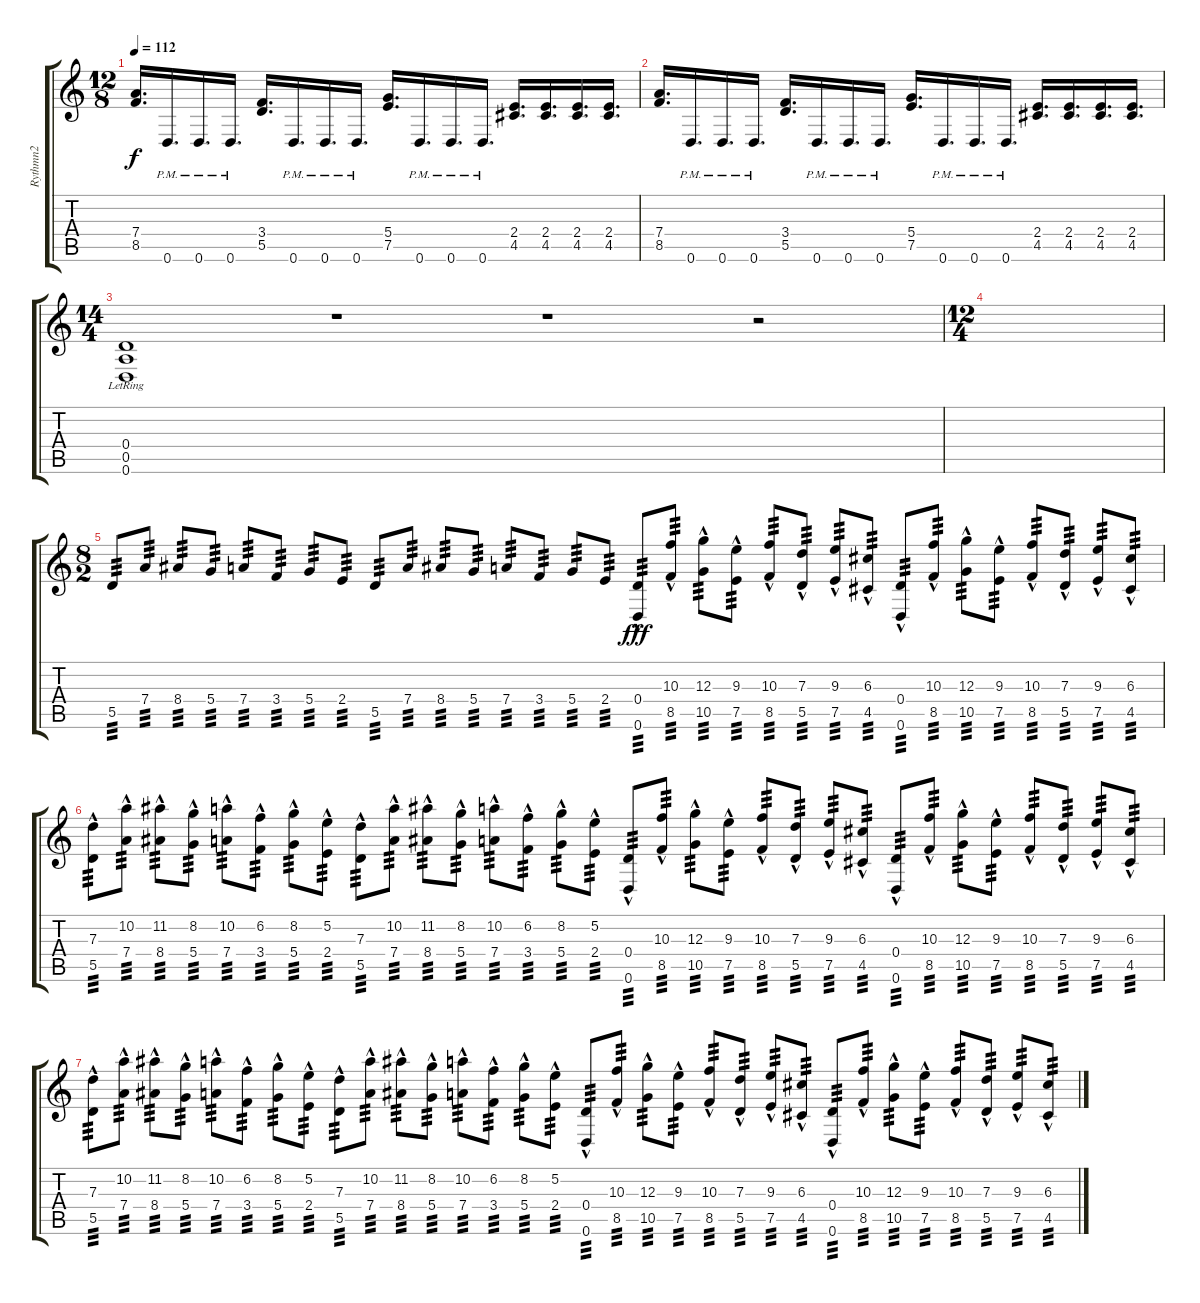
\track ("Rythmn2" "Rythmn2") {instrument distortionguitar}
\staff {score tabs}
\tuning (E4 B3 G3 D3 A2 D2) {hide}
\ts (12 8)
\tempo 112
\clef g2
\ks c
(7.4 8.5).16{d dy f} 0.6{pm}.16{d} 0.6{pm}.16{d} 0.6{pm}.16{d} (3.4 5.5).16{d} 0.6{pm}.16{d} 0.6{pm}.16{d} 0.6{pm}.16{d} (5.4 7.5).16{d} 0.6{pm}.16{d} 0.6{pm}.16{d} 0.6{pm}.16{d} (2.4 4.5).16{d} (2.4 4.5).16{d} (2.4 4.5).16{d} (2.4 4.5).16{d} |
(7.4 8.5).16{d} 0.6{pm}.16{d} 0.6{pm}.16{d} 0.6{pm}.16{d} (3.4 5.5).16{d} 0.6{pm}.16{d} 0.6{pm}.16{d} 0.6{pm}.16{d} (5.4 7.5).16{d} 0.6{pm}.16{d} 0.6{pm}.16{d} 0.6{pm}.16{d} (2.4 4.5).16{d} (2.4 4.5).16{d} (2.4 4.5).16{d} (2.4 4.5).16{d} |
\ts (14 4)
(0.4{lr} 0.5{lr} 0.6{lr}).1 r.1 r.1 r.2 |
\ts (12 4)
|
\ts (8 2)
5.5.8{tp 3} 7.4.8{tp 3} 8.4.8{tp 3} 5.4.8{tp 3} 7.4.8{tp 3} 3.4.8{tp 3} 5.4.8{tp 3} 2.4.8{tp 3} 5.5.8{tp 3} 7.4.8{tp 3} 8.4.8{tp 3} 5.4.8{tp 3} 7.4.8{tp 3} 3.4.8{tp 3} 5.4.8{tp 3} 2.4.8{tp 3} (0.4{hac} 0.6).8{tp 3 dy fff} (10.3{hac} 8.5).8{tp 3} (12.3{hac} 10.5).8{tp 3} (9.3{hac} 7.5).8{tp 3} (10.3{hac} 8.5).8{tp 3} (7.3{hac} 5.5).8{tp 3} (9.3{hac} 7.5).8{tp 3} (6.3{hac} 4.5).8{tp 3} (0.4{hac} 0.6).8{tp 3} (10.3{hac} 8.5).8{tp 3} (12.3{hac} 10.5).8{tp 3} (9.3{hac} 7.5).8{tp 3} (10.3{hac} 8.5).8{tp 3} (7.3{hac} 5.5).8{tp 3} (9.3{hac} 7.5).8{tp 3} (6.3{hac} 4.5).8{tp 3} |
(7.3{hac} 5.5).8{tp 3} (10.2{hac} 7.4).8{tp 3} (11.2{hac} 8.4).8{tp 3} (8.2{hac} 5.4).8{tp 3} (10.2{hac} 7.4).8{tp 3} (6.2{hac} 3.4).8{tp 3} (8.2{hac} 5.4).8{tp 3} (5.2{hac} 2.4).8{tp 3} (7.3{hac} 5.5).8{tp 3} (10.2{hac} 7.4).8{tp 3} (11.2{hac} 8.4).8{tp 3} (8.2{hac} 5.4).8{tp 3} (10.2{hac} 7.4).8{tp 3} (6.2{hac} 3.4).8{tp 3} (8.2{hac} 5.4).8{tp 3} (5.2{hac} 2.4).8{tp 3} (0.4{hac} 0.6).8{tp 3} (10.3{hac} 8.5).8{tp 3} (12.3{hac} 10.5).8{tp 3} (9.3{hac} 7.5).8{tp 3} (10.3{hac} 8.5).8{tp 3} (7.3{hac} 5.5).8{tp 3} (9.3{hac} 7.5).8{tp 3} (6.3{hac} 4.5).8{tp 3} (0.4{hac} 0.6).8{tp 3} (10.3{hac} 8.5).8{tp 3} (12.3{hac} 10.5).8{tp 3} (9.3{hac} 7.5).8{tp 3} (10.3{hac} 8.5).8{tp 3} (7.3{hac} 5.5).8{tp 3} (9.3{hac} 7.5).8{tp 3} (6.3{hac} 4.5).8{tp 3} |
(7.3{hac} 5.5).8{tp 3} (10.2{hac} 7.4).8{tp 3} (11.2{hac} 8.4).8{tp 3} (8.2{hac} 5.4).8{tp 3} (10.2{hac} 7.4).8{tp 3} (6.2{hac} 3.4).8{tp 3} (8.2{hac} 5.4).8{tp 3} (5.2{hac} 2.4).8{tp 3} (7.3{hac} 5.5).8{tp 3} (10.2{hac} 7.4).8{tp 3} (11.2{hac} 8.4).8{tp 3} (8.2{hac} 5.4).8{tp 3} (10.2{hac} 7.4).8{tp 3} (6.2{hac} 3.4).8{tp 3} (8.2{hac} 5.4).8{tp 3} (5.2{hac} 2.4).8{tp 3} (0.4{hac} 0.6).8{tp 3} (10.3{hac} 8.5).8{tp 3} (12.3{hac} 10.5).8{tp 3} (9.3{hac} 7.5).8{tp 3} (10.3{hac} 8.5).8{tp 3} (7.3{hac} 5.5).8{tp 3} (9.3{hac} 7.5).8{tp 3} (6.3{hac} 4.5).8{tp 3} (0.4{hac} 0.6).8{tp 3} (10.3{hac} 8.5).8{tp 3} (12.3{hac} 10.5).8{tp 3} (9.3{hac} 7.5).8{tp 3} (10.3{hac} 8.5).8{tp 3} (7.3{hac} 5.5).8{tp 3} (9.3{hac} 7.5).8{tp 3} (6.3{hac} 4.5).8{tp 3}
